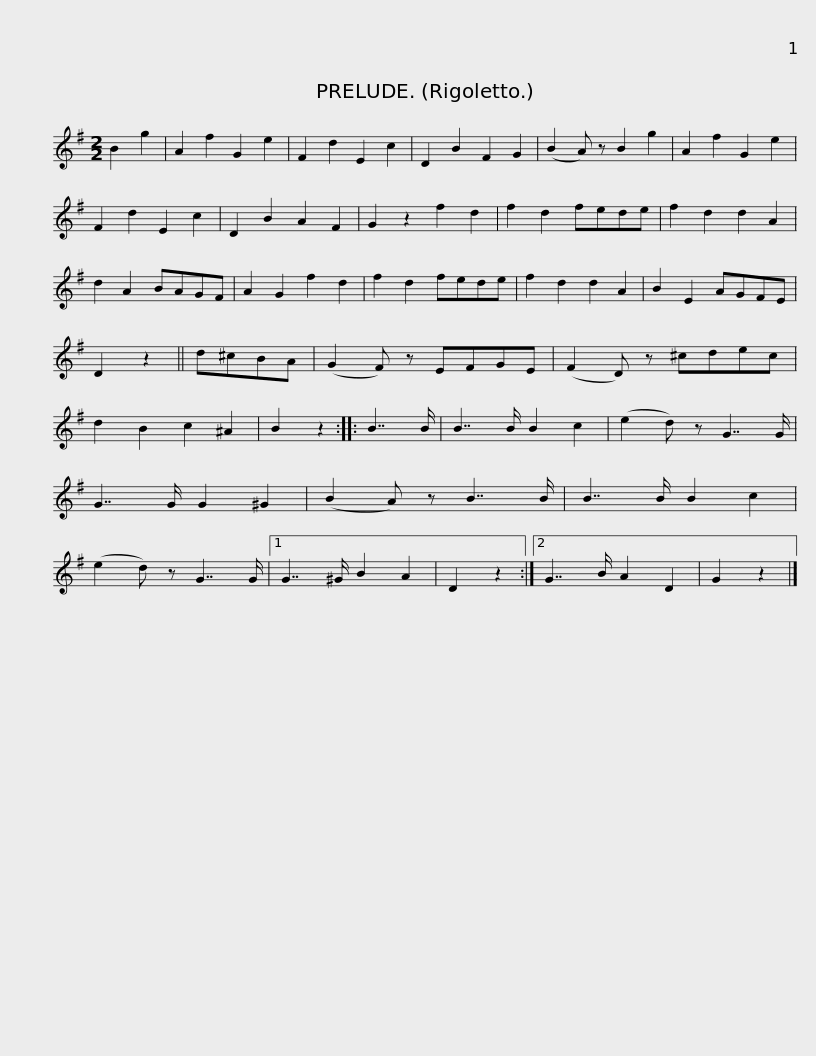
X:1
L:1/8
M:2/2
I:linebreak $
K:G
V:1 treble
V:1
 B2 g2 | A2 f2 G2 e2 | F2 d2 E2 c2 | D2 B2 F2 G2 | (B2 A) z B2 g2 | %5
 A2 f2 G2 e2 | F2 d2 E2 c2 | D2 B2 A2 F2 | G2 z2 f2 d2 | f2 d2 fede |$ %10
 f2 d2 d2 A2 | d2 A2 BAGF | A2 G2 f2 d2 | f2 d2 fede | f2 d2 d2 A2 | %15
 B2 E2 AGFE | D2 z2 || d^cBA |$ (G2 F) z EFGE | (F2 D) z ^cdec | %20
 d2 B2 c2 ^A2 | B2 z2 :: B7/2 B/ | B7/2 B/ B2 c2 | (e2 d) z G7/2 G/ | %25
 G7/2 G/ G2 ^G2 |$ (B2 A) z B7/2 B/ | B7/2 B/ B2 c2 | (e2 d) z G7/2 G/ |1 G7/2 ^G/ B2 A2 | %30
 D2 z2 :|2 G7/2 B/ A2 D2 | G2 z2 |] %33
